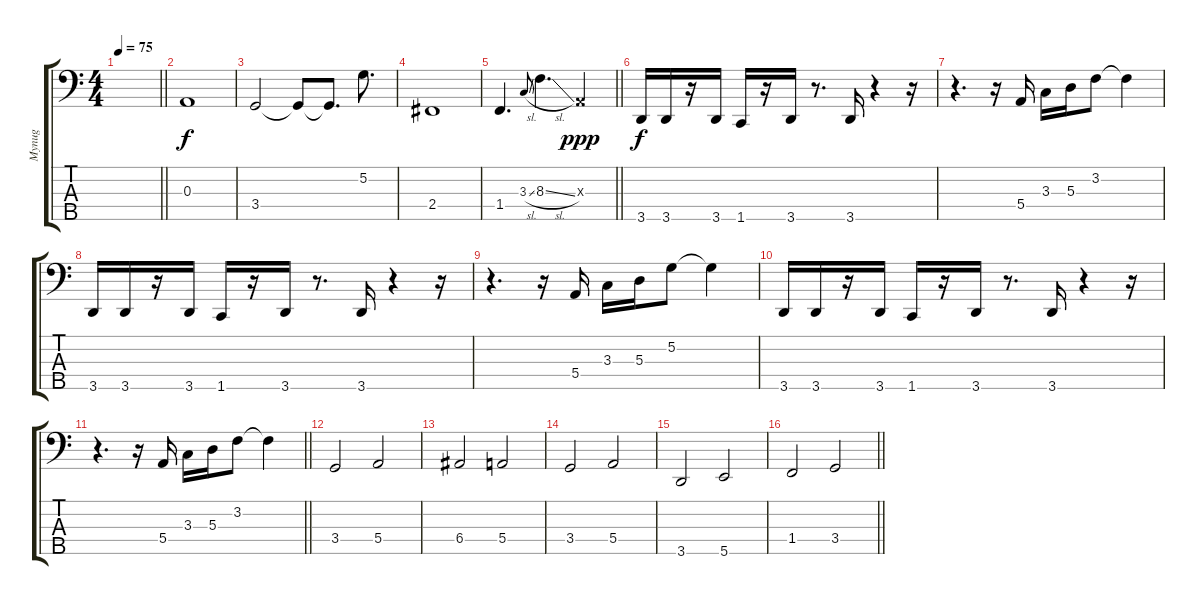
\track ("Mynug" "Mynug") {instrument electricbassfinger}
\staff {score tabs}
\tuning (G2 D2 A1 E1 B0) {hide}
\ts (4 4)
\tempo 75
\clef f4
\barLineRight lightlight
\ks c
|
0.3.1{balance 8 instrument electricbassfinger} |
3.4.2 3.4{t}.8 3.4{t}.8{d} 5.2.8{d} |
2.4.1 |
\barLineRight lightlight
1.4.4{d} 3.3{sl}.8{gr onbeat} 8.3{sl}.4{d} 0.3{x}.4{dy ppp} |
3.5.16{dy f} 3.5.16 r.16 3.5.16 1.5.16 r.16 3.5.16 r.8{d} 3.5.16 r.4 r.16 |
r.4{d} r.16 5.4.16 3.3.16 5.3.16 3.2.8 3.2{t}.4 |
3.5.16 3.5.16 r.16 3.5.16 1.5.16 r.16 3.5.16 r.8{d} 3.5.16 r.4 r.16 |
r.4{d} r.16 5.4.16 3.3.16 5.3.16 5.2.8 5.2{t}.4 |
3.5.16 3.5.16 r.16 3.5.16 1.5.16 r.16 3.5.16 r.8{d} 3.5.16 r.4 r.16 |
\barLineRight lightlight
r.4{d} r.16 5.4.16 3.3.16 5.3.16 3.2.8 3.2{t}.4 |
3.4.2 5.4.2 |
6.4.2 5.4.2 |
3.4.2 5.4.2 |
3.5.2 5.5.2 |
\barLineRight lightlight
1.4.2 3.4.2
